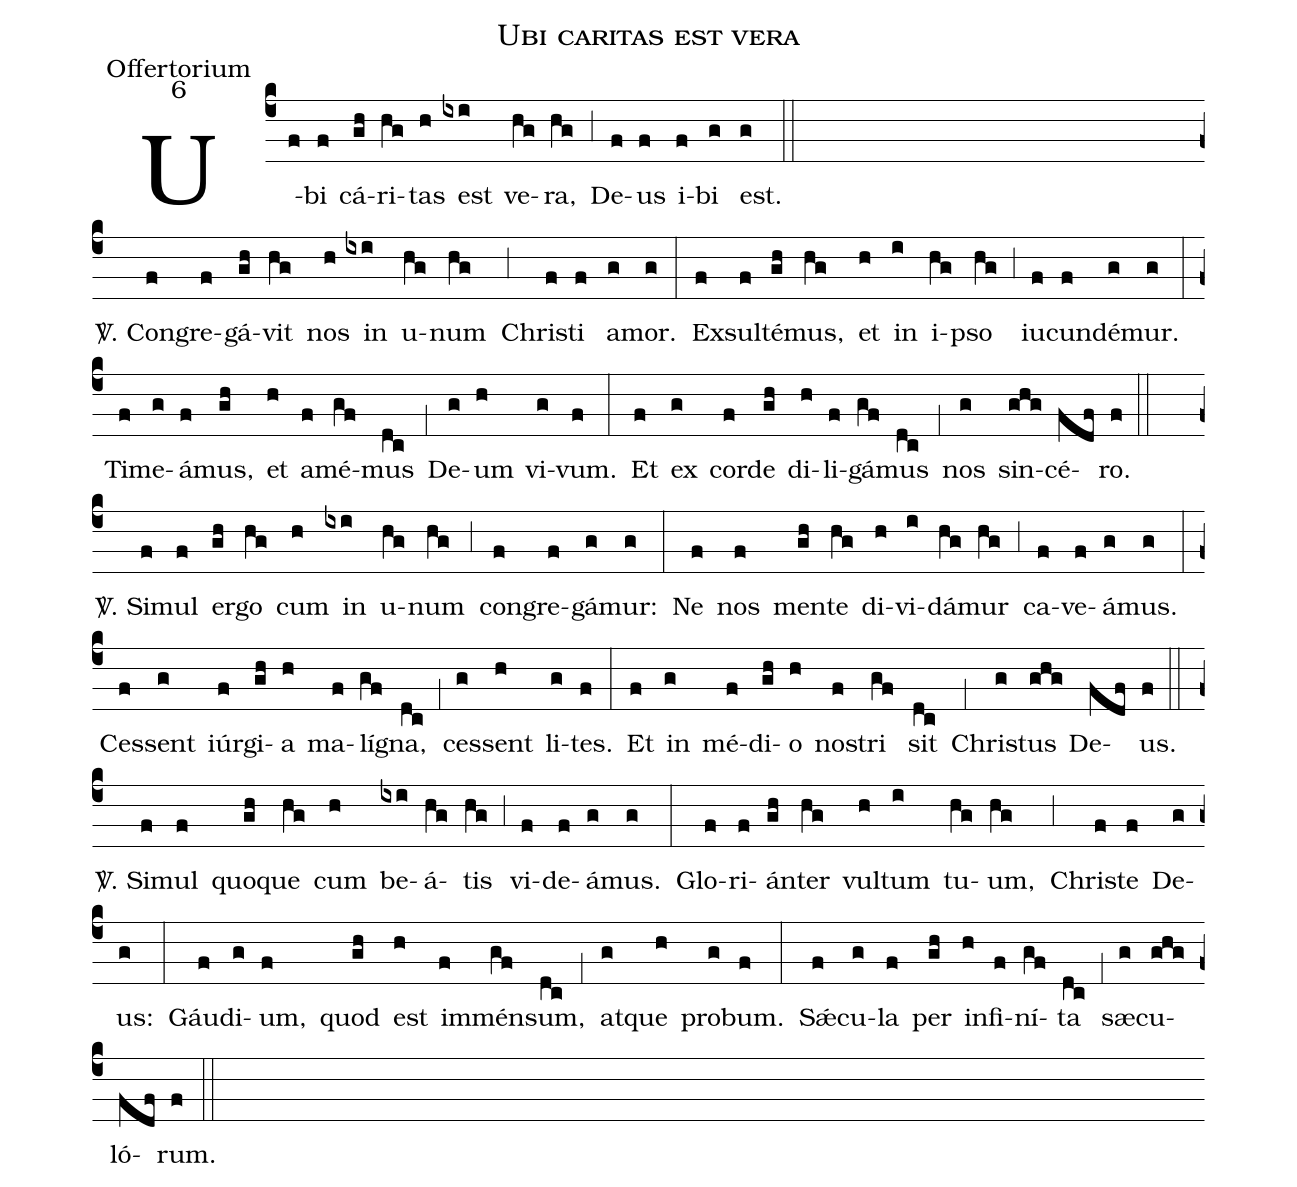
name:Ubi caritas est vera;
office-part:Offertorium;
mode:6;
%%
(c4) U(f)bi(f) cá(gh)ri(hg)tas(h) est(ixi) ve(hg)ra,(hg) (,3) De(f)us(f) i(f)bi(g) est.(g ::Z) <sp>V/</sp>. Con(f)gre(f)gá(gh)vit(hg) nos(h) in(ixi) u(hg)num(hg) (,3) Chri(f)sti(f) a(g)mor.(g) (:) Ex(f)sul(f)té(gh)mus,(hg) et(h) in(i) i(hg)pso(hg) (,3) iu(f)cun(f)dé(g)mur.(g) (:) Ti(f)me(g)á(f)mus,(gh) et(h) a(f)mé(gf)mus(dc) (,1) De(g)um(h) vi(g)vum.(f) (:) Et(f) ex(g) cor(f)de(gh) di(h)li(f)gá(gf)mus(dc) (,1) nos(g) sin(ghg)cé(fdf)ro.(f) (::)(Z)

<sp>V/</sp>. Si(f)mul(f) er(gh)go(hg) cum(h) in(ixi) u(hg)num(hg) (,3) con(f)gre(f)gá(g)mur:(g) (:) Ne(f) nos(f) men(gh)te(hg) di(h)vi(i)dá(hg)mur(hg) (,3) ca(f)ve(f)á(g)mus.(g) (:) Ces(f)sent(g) iúr(f)gi(gh)a(h) ma(f)lí(gf)gna,(dc) (,1) ces(g)sent(h) li(g)tes.(f) (:) Et(f) in(g) mé(f)di(gh)o(h) no(f)stri(gf) sit(dc) (,1) Chri(g)stus(ghg) De(fdf)us.(f) (::)(Z)

<sp>V/</sp>. Si(f)mul(f) quo(gh)que(hg) cum(h) be(ixi)á(hg)tis(hg) (,3) vi(f)de(f)á(g)mus.(g) (:) Glo(f)ri(f)án(gh)ter(hg) vul(h)tum(i) tu(hg)um,(hg) (,3) Chri(f)ste(f) De(g)us:(g) (:) Gáu(f)di(g)um,(f) quod(gh) est(h) im(f)mén(gf)sum,(dc) (,1) at(g)que(h) pro(g)bum.(f) (:) S<sp>'æ</sp>(f)cu(g)la(f) per(gh) in(h)fi(f)ní(gf)ta(dc) (,1) sæ(g)cu(ghg)ló(fdf)rum.(f) (::)(Z)
